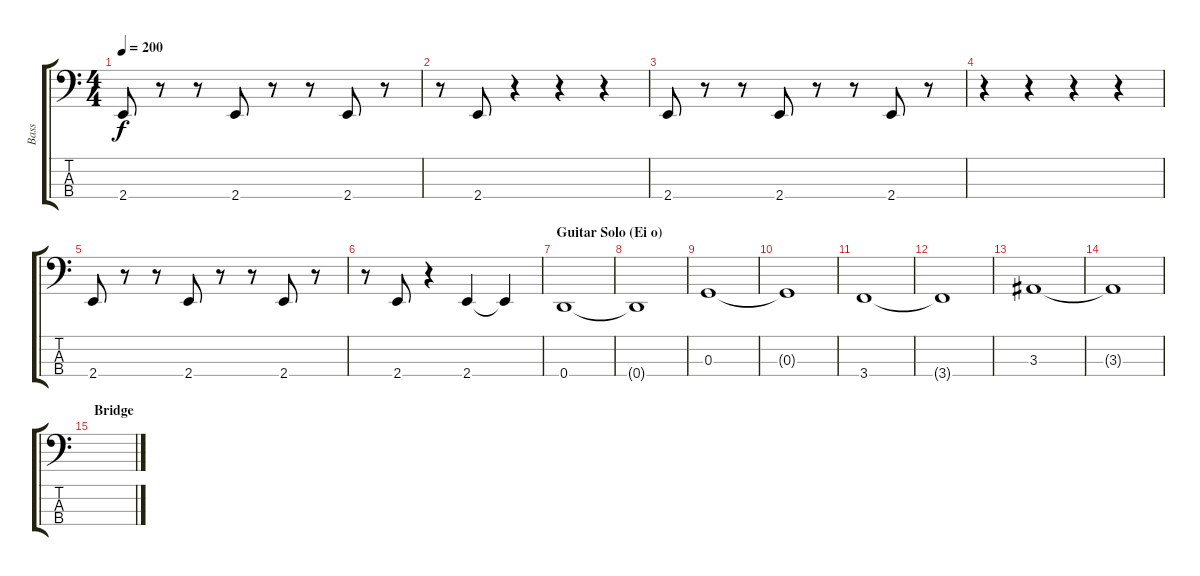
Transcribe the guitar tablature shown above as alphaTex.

\track ("Bass" "Bass") {instrument electricbasspick}
\staff {score tabs}
\tuning (F2 C2 G1 D1) {hide}
\ts (4 4)
\tempo 200
\clef f4
\ks c
2.4.8{dy f} r.8 r.8 2.4.8 r.8 r.8 2.4.8 r.8 |
r.8 2.4.8 r.4 r.4 r.4 |
2.4.8 r.8 r.8 2.4.8 r.8 r.8 2.4.8 r.8 |
r.4 r.4 r.4 r.4 |
2.4.8 r.8 r.8 2.4.8 r.8 r.8 2.4.8 r.8 |
r.8 2.4.8 r.4 2.4.4 2.4{t}.4 |
\section ("" "Guitar Solo (Ei o)")
0.4.1 |
0.4{t}.1 |
0.3.1 |
0.3{t}.1 |
3.4.1 |
3.4{t}.1 |
3.3.1 |
3.3{t}.1 |
\section ("" "Bridge")
